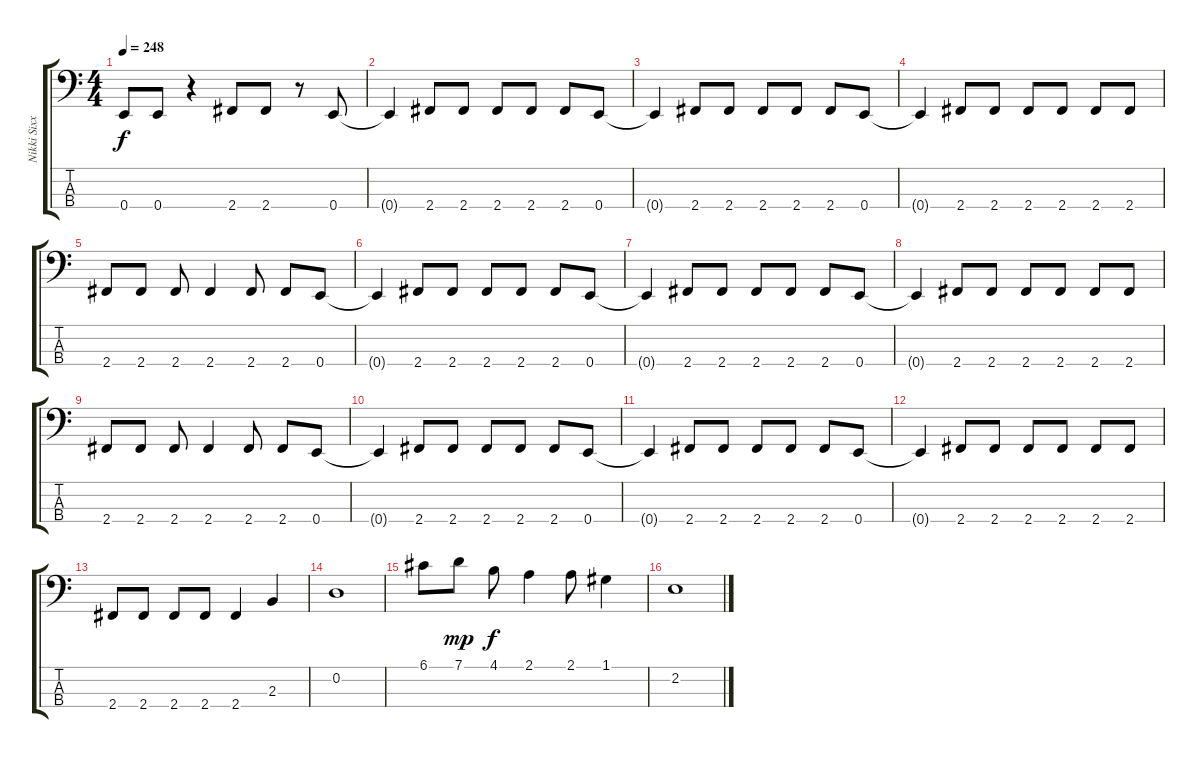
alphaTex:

\track ("Nikki Sixx" "Nikki Sixx") {instrument electricbasspick}
\staff {score tabs}
\tuning (G2 D2 A1 E1) {hide}
\ts (4 4)
\tempo 248
\clef f4
\ks c
0.4.8{dy f} 0.4.8 r.4 2.4.8 2.4.8 r.8 0.4.8 |
0.4{t}.4 2.4.8 2.4.8 2.4.8 2.4.8 2.4.8 0.4.8 |
0.4{t}.4 2.4.8 2.4.8 2.4.8 2.4.8 2.4.8 0.4.8 |
0.4{t}.4 2.4.8 2.4.8 2.4.8 2.4.8 2.4.8 2.4.8 |
2.4.8 2.4.8 2.4.8 2.4.4 2.4.8 2.4.8 0.4.8 |
0.4{t}.4 2.4.8 2.4.8 2.4.8 2.4.8 2.4.8 0.4.8 |
0.4{t}.4 2.4.8 2.4.8 2.4.8 2.4.8 2.4.8 0.4.8 |
0.4{t}.4 2.4.8 2.4.8 2.4.8 2.4.8 2.4.8 2.4.8 |
2.4.8 2.4.8 2.4.8 2.4.4 2.4.8 2.4.8 0.4.8 |
0.4{t}.4 2.4.8 2.4.8 2.4.8 2.4.8 2.4.8 0.4.8 |
0.4{t}.4 2.4.8 2.4.8 2.4.8 2.4.8 2.4.8 0.4.8 |
0.4{t}.4 2.4.8 2.4.8 2.4.8 2.4.8 2.4.8 2.4.8 |
2.4.8 2.4.8 2.4.8 2.4.8 2.4.4 2.3.4 |
0.2.1 |
6.1.8 7.1.8{dy mp} 4.1.8{dy f} 2.1.4 2.1.8 1.1.4 |
2.2.1
